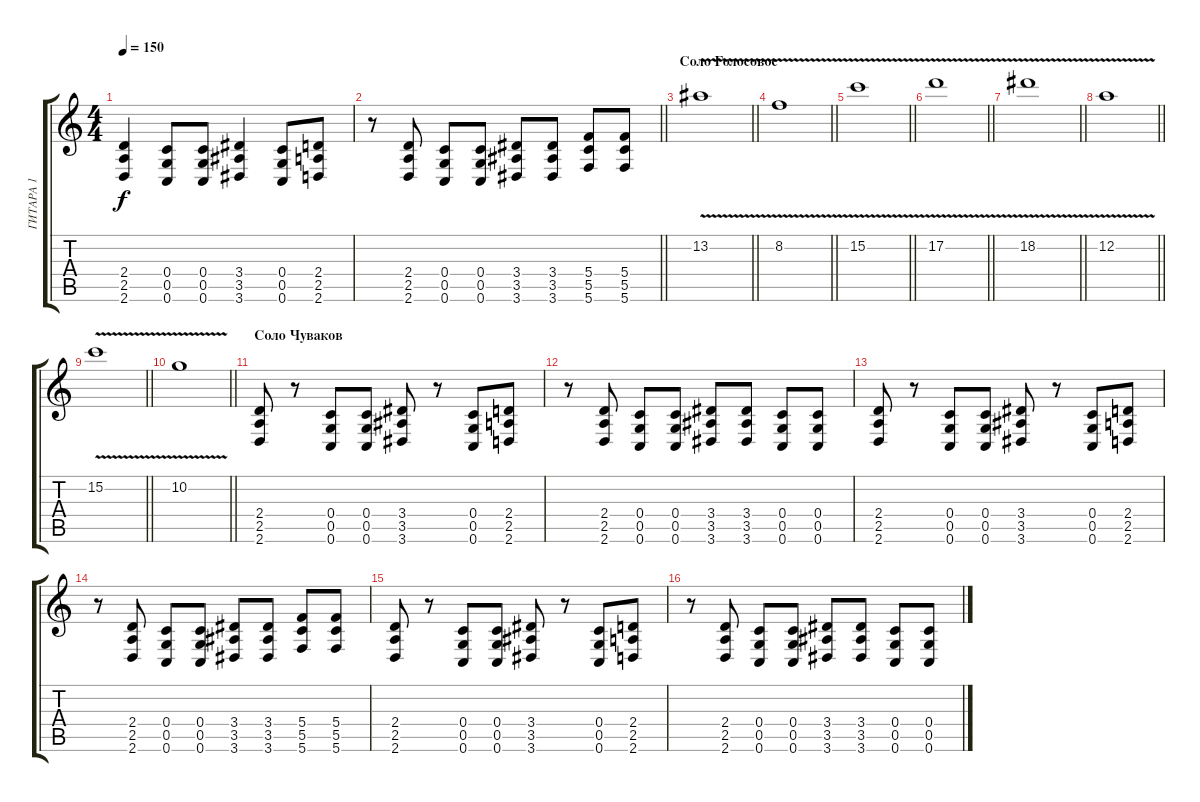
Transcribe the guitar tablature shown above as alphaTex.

\track ("ГИТАРА 1" "ГИТАРА 1") {instrument distortionguitar}
\staff {score tabs}
\tuning (D4 A3 F3 C3 G2 C2) {hide}
\ts (4 4)
\tempo 150
\clef g2
\ks c
(2.4 2.5 2.6).4{dy f} (0.4 0.5 0.6).8 (0.4 0.5 0.6).8 (3.4 3.5 3.6).4 (0.4 0.5 0.6).8 (2.4 2.5 2.6).8 |
\barLineRight lightlight
r.8 (2.4 2.5 2.6).8 (0.4 0.5 0.6).8 (0.4 0.5 0.6).8 (3.4 3.5 3.6).8 (3.4 3.5 3.6).8 (5.4 5.5 5.6).8 (5.4 5.5 5.6).8 |
\section ("" "Соло Голосовое")
\barLineRight lightlight
13.2{v}.1 |
\barLineRight lightlight
8.2{v}.1 |
\barLineRight lightlight
15.2{v}.1 |
\barLineRight lightlight
17.2{v}.1 |
\barLineRight lightlight
18.2{v}.1 |
\barLineRight lightlight
12.2{v}.1 |
\barLineRight lightlight
15.2{v}.1 |
\barLineRight lightlight
10.2{v}.1 |
\section ("" "Соло Чуваков")
(2.4 2.5 2.6).8 r.8 (0.4 0.5 0.6).8 (0.4 0.5 0.6).8 (3.4 3.5 3.6).8 r.8 (0.4 0.5 0.6).8 (2.4 2.5 2.6).8 |
r.8 (2.4 2.5 2.6).8 (0.4 0.5 0.6).8 (0.4 0.5 0.6).8 (3.4 3.5 3.6).8 (3.4 3.5 3.6).8 (0.4 0.5 0.6).8 (0.4 0.5 0.6).8 |
(2.4 2.5 2.6).8 r.8 (0.4 0.5 0.6).8 (0.4 0.5 0.6).8 (3.4 3.5 3.6).8 r.8 (0.4 0.5 0.6).8 (2.4 2.5 2.6).8 |
r.8 (2.4 2.5 2.6).8 (0.4 0.5 0.6).8 (0.4 0.5 0.6).8 (3.4 3.5 3.6).8 (3.4 3.5 3.6).8 (5.4 5.5 5.6).8 (5.4 5.5 5.6).8 |
(2.4 2.5 2.6).8 r.8 (0.4 0.5 0.6).8 (0.4 0.5 0.6).8 (3.4 3.5 3.6).8 r.8 (0.4 0.5 0.6).8 (2.4 2.5 2.6).8 |
r.8 (2.4 2.5 2.6).8 (0.4 0.5 0.6).8 (0.4 0.5 0.6).8 (3.4 3.5 3.6).8 (3.4 3.5 3.6).8 (0.4 0.5 0.6).8 (0.4 0.5 0.6).8
